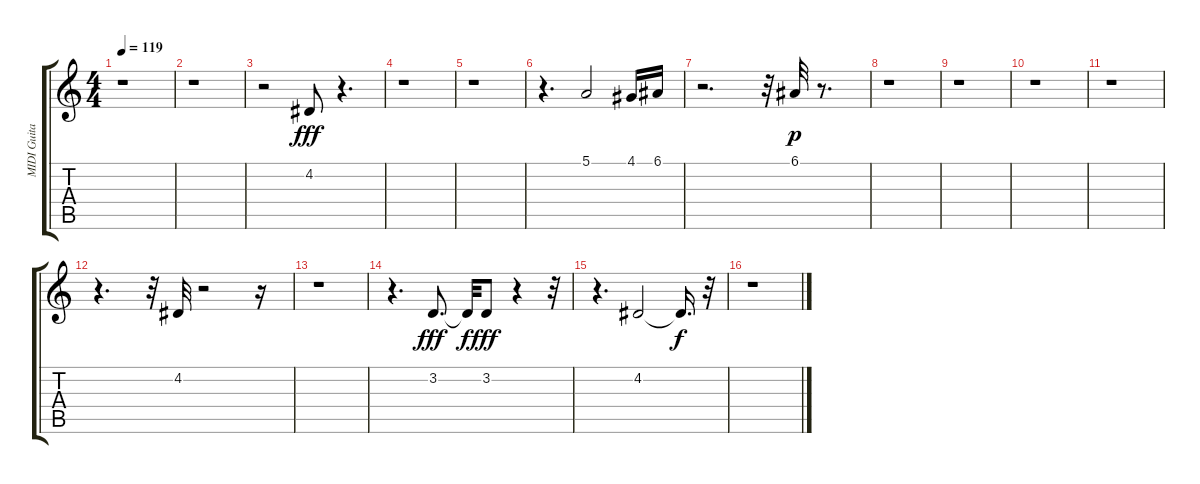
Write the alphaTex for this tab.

\track ("MIDI Guitar                     " "MIDI Guita") {instrument lead1square}
\staff {score tabs}
\tuning (E4 B3 G3 D3 A2 E2) {hide}
\ts (4 4)
\tempo 119
\clef g2
\ks c
r.1{dy p} |
r.1 |
r.2 4.2.8{dy fff} r.4{d} |
r.1 |
r.1 |
r.4{d} 5.1.2 4.1.16 6.1.16 |
r.2{d} r.32 6.1.32{dy p} r.8{d} |
r.1 |
r.1 |
r.1 |
r.1 |
r.4{d} r.32 4.2.32 r.2 r.16 |
r.1 |
r.4{d} 3.2.8{d dy fff} 3.2{t}.32{dy f} 3.2.8{dy fff} r.4 r.32 |
r.4{d} 4.2.2 4.2{t}.16{d dy f} r.32 |
r.1
